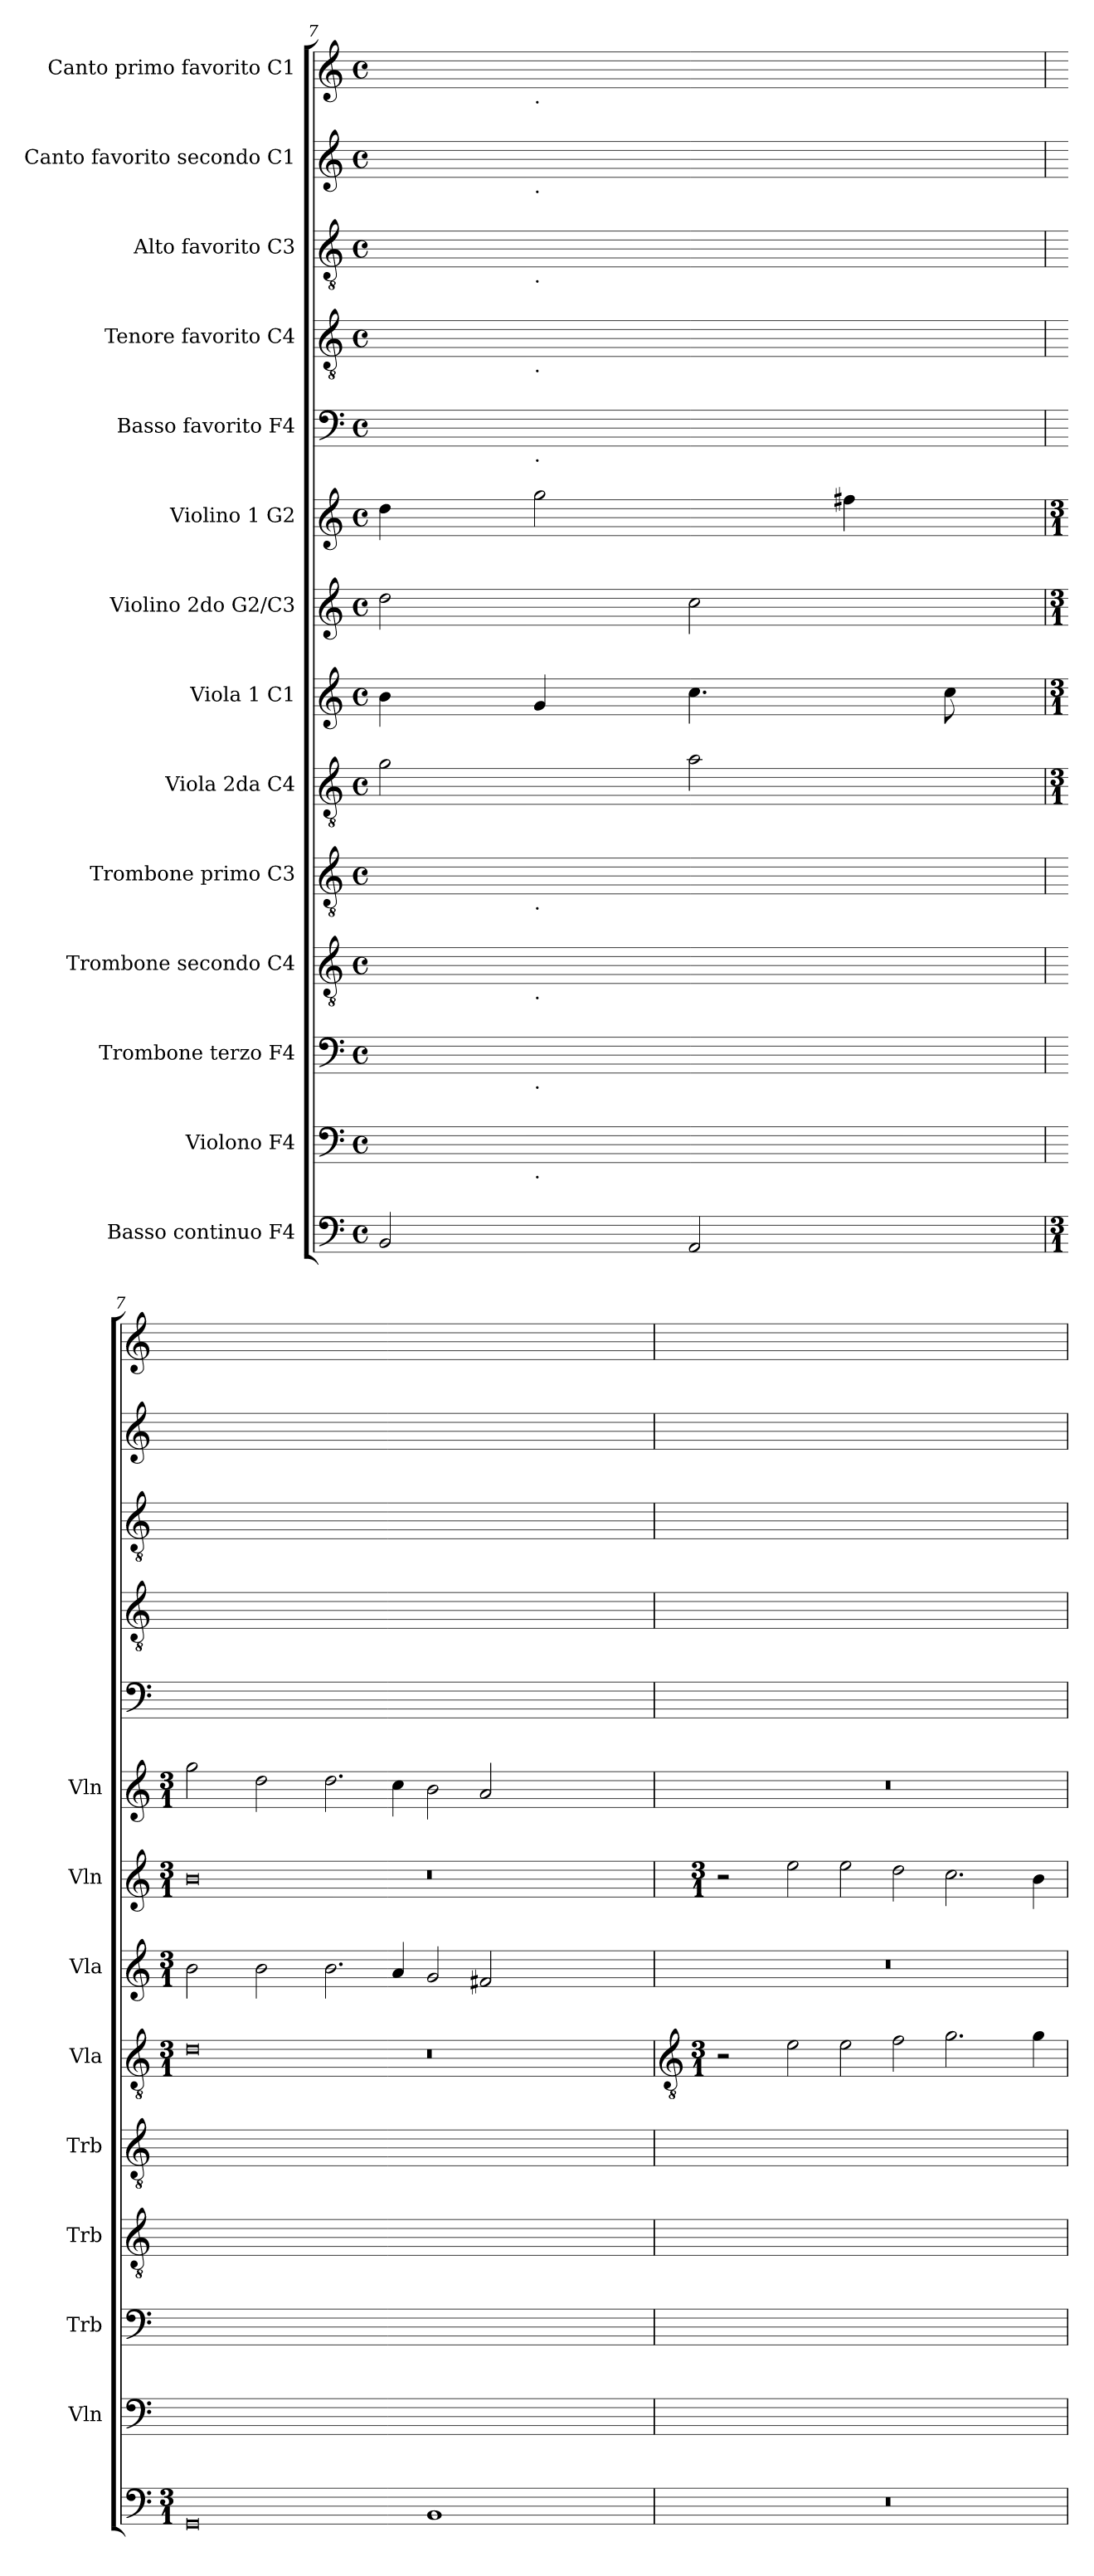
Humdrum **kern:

**kern	**kern	**kern	**kern	**kern	**kern	**kern	**kern	**kern	**kern	**kern	**kern	**kern	**kern
*part14	*part13	*part12	*part11	*part10	*part9	*part8	*part7	*part6	*part5	*part4	*part3	*part2	*part1
*staff14	*staff13	*staff12	*staff11	*staff10	*staff9	*staff8	*staff7	*staff6	*staff5	*staff4	*staff3	*staff2	*staff1
*I"Basso continuo  F4	*I"Violono  F4	*I"Trombone terzo  F4	*I"Trombone secondo  C4	*I"Trombone primo  C3	*I"Viola 2da  C4	*I"Viola 1  C1	*I"Violino 2do  G2/C3	*I"Violino 1  G2	*I"Basso favorito  F4	*I"Tenore favorito  C4	*I"Alto favorito  C3	*I"Canto favorito secondo  C1	*I"Canto primo favorito  C1
*	*I'Vln	*I'Trb	*I'Trb	*I'Trb	*I'Vla	*I'Vla	*I'Vln	*I'Vln	*	*	*	*	*
*clefF4	*clefF4	*clefF4	*clefGv2	*clefGv2	*clefGv2	*clefG2	*clefG2	*clefG2	*clefF4	*clefGv2	*clefGv2	*clefG2	*clefG2
*k[]	*k[]	*k[]	*k[]	*k[]	*k[]	*k[]	*k[]	*k[]	*k[]	*k[]	*k[]	*k[]	*k[]
*C:	*C:	*C:	*C:	*C:	*C:	*C:	*C:	*C:	*C:	*C:	*C:	*C:	*C:
*M4/4	*M4/4	*M4/4	*M4/4	*M4/4	*M4/4	*M4/4	*M4/4	*M4/4	*M4/4	*M4/4	*M4/4	*M4/4	*M4/4
*met(c)	*met(c)	*met(c)	*met(c)	*met(c)	*met(c)	*met(c)	*met(c)	*met(c)	*met(c)	*met(c)	*met(c)	*met(c)	*met(c)
=7A	=7A	=7A	=7A	=7A	=7A	=7A	=7A	=7A	=7A	=7A	=7A	=7A	=7A
2BB/	4ryy	4ryy	4ryy	4ryy	2g\	4b\	2dd\	4dd\	4ryy	4ryy	4ryy	4ryy	4ryy
!	!	!	!	!	!	!	!	!	!	!	!	!	!LO:TX:b:t=.
!	!	!	!	!	!	!	!	!	!	!	!	!LO:TX:b:t=.	!
!	!	!	!	!	!	!	!	!	!	!	!LO:TX:b:t=.	!	!
!	!	!	!	!	!	!	!	!	!	!LO:TX:b:t=.	!	!	!
!	!	!	!	!	!	!	!	!	!LO:TX:b:t=.	!	!	!	!
!	!	!	!	!LO:TX:b:t=.	!	!	!	!	!	!	!	!	!
!	!	!	!LO:TX:b:t=.	!	!	!	!	!	!	!	!	!	!
!	!	!LO:TX:b:t=.	!	!	!	!	!	!	!	!	!	!	!
!	!LO:TX:b:t=.	!	!	!	!	!	!	!	!	!	!	!	!
.	4ryy	4ryy	4ryy	4ryy	.	4g/	.	2gg\	4ryy	4ryy	4ryy	4ryy	4ryy
2AA/	4ryy	4ryy	4ryy	4ryy	2a\	4.cc\	2cc\	.	4ryy	4ryy	4ryy	4ryy	4ryy
.	4ryy	4ryy	4ryy	4ryy	.	.	.	4ff#X\	4ryy	4ryy	4ryy	4ryy	4ryy
.	.	.	.	.	.	8cc\	.	.	.	.	.	.	.
=7B	=7B	=7B	=7B	=7B	=7B	=7B	=7B	=7B	=7B	=7B	=7B	=7B	=7B
*M3/1	*	*	*	*	*M3/1	*M3/1	*M3/1	*M3/1	*	*	*	*	*
0GG	4ryy	4ryy	4ryy	4ryy	0d	2b\	0b	2gg\	4ryy	4ryy	4ryy	4ryy	4ryy
.	4ryy	4ryy	4ryy	4ryy	.	.	.	.	4ryy	4ryy	4ryy	4ryy	4ryy
.	4ryy	4ryy	4ryy	4ryy	.	2b\	.	2dd\	4ryy	4ryy	4ryy	4ryy	4ryy
.	4ryy	4ryy	4ryy	4ryy	.	.	.	.	4ryy	4ryy	4ryy	4ryy	4ryy
.	00ryy	00ryy	00ryy	00ryy	.	2.b\	.	2.dd\	00ryy	00ryy	00ryy	00ryy	00ryy
.	.	.	.	.	.	4a/	.	4cc\	.	.	.	.	.
!	!	!	!	!	!LO:N:vis=0	!	!LO:N:vis=0	!	!	!	!	!	!
1BB	.	.	.	.	0.r	2g/	0.r	2b\	.	.	.	.	.
.	.	.	.	.	.	2f#X/	.	2a/	.	.	.	.	.
0ryy	.	.	.	.	.	0ryy	.	0ryy	.	.	.	.	.
!!LO:LB:g=z
=7C	=7C	=7C	=7C	=7C	=7C	=7C	=7C	=7C	=7C	=7C	=7C	=7C	=7C
*	*	*	*	*	*clefGv2	*	*	*	*	*	*	*	*
*	*	*	*	*	*M3/1	*	*M3/1	*	*	*	*	*	*
0.r	4ryy	4ryy	4ryy	4ryy	2r	0.r	2r	0.r	4ryy	4ryy	4ryy	4ryy	4ryy
.	4ryy	4ryy	4ryy	4ryy	.	.	.	.	4ryy	4ryy	4ryy	4ryy	4ryy
.	0ryy	0ryy	0ryy	0ryy	2e\	.	2ee\	.	0ryy	0ryy	0ryy	0ryy	0ryy
.	.	.	.	.	2e\	.	2ee\	.	.	.	.	.	.
.	.	.	.	.	2f\	.	2dd\	.	.	.	.	.	.
.	.	.	.	.	2.g\	.	2.cc\	.	.	.	.	.	.
.	2ryy	2ryy	2ryy	2ryy	.	.	.	.	2ryy	2ryy	2ryy	2ryy	2ryy
.	.	.	.	.	4g\	.	4b\	.	.	.	.	.	.
=	=	=	=	=	=	=	=	=	=	=	=	=	=
*-	*-	*-	*-	*-	*-	*-	*-	*-	*-	*-	*-	*-	*-
